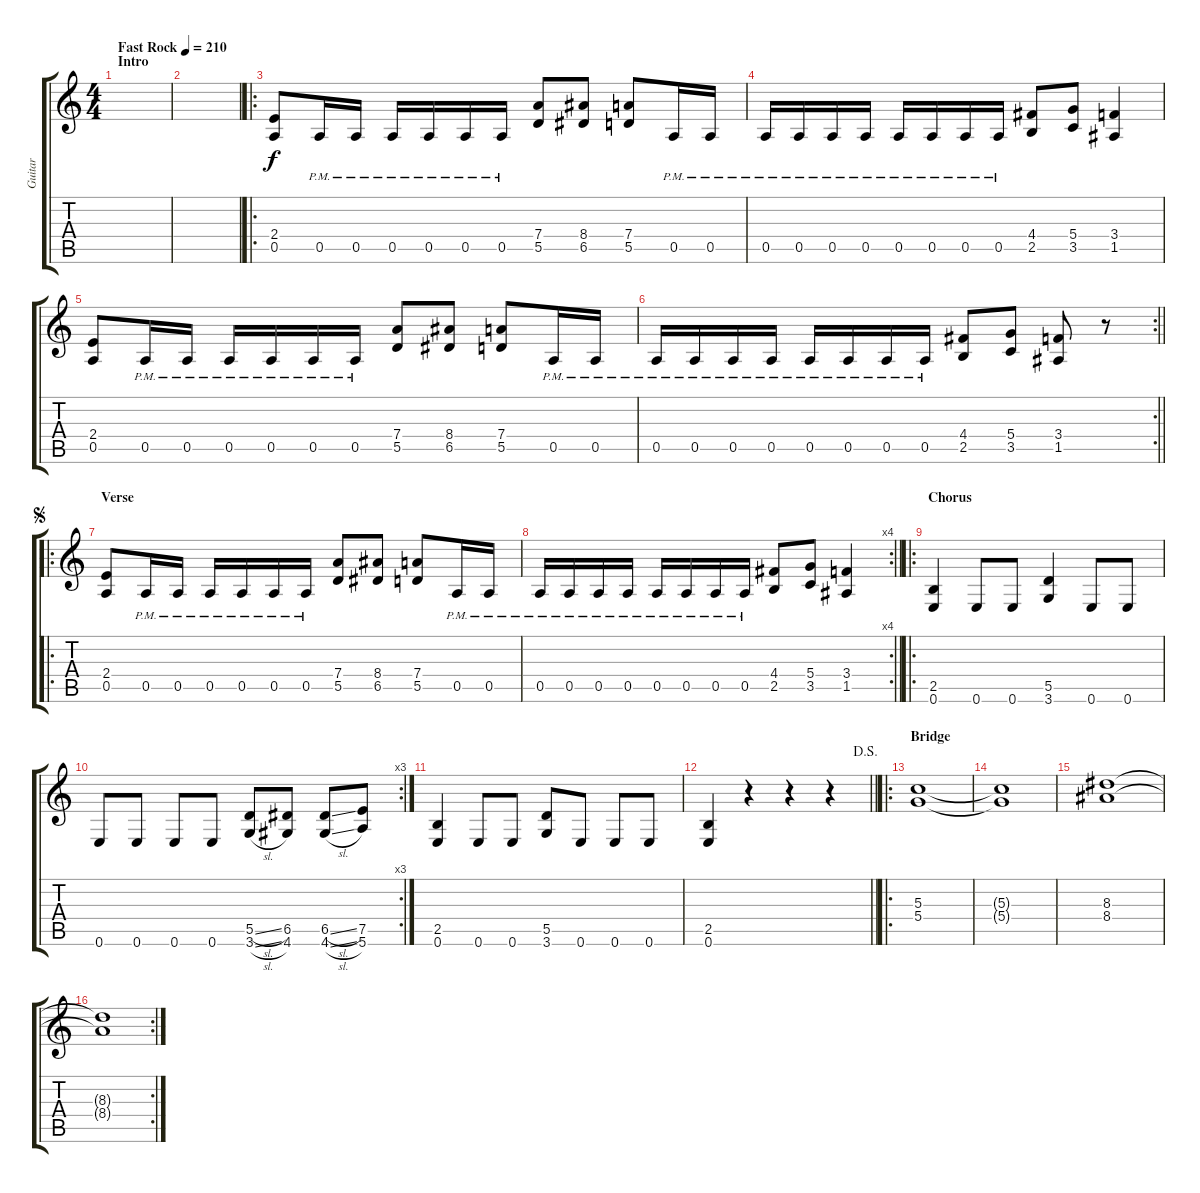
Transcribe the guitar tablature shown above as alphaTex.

\track ("Guitar" "Guitar") {instrument distortionguitar}
\staff {score tabs}
\tuning (E4 B3 G3 D3 A2 E2) {hide}
\ts (4 4)
\section ("" "Intro")
\tempo (210 "Fast Rock")
\clef g2
\ks c
|
|
\ro
(2.4 0.5).8 0.5{pm}.16 0.5{pm}.16 0.5{pm}.16 0.5{pm}.16 0.5{pm}.16 0.5{pm}.16 (7.4 5.5).8 (8.4 6.5).8 (7.4 5.5).8 0.5{pm}.16 0.5{pm}.16 |
0.5{pm}.16 0.5{pm}.16 0.5{pm}.16 0.5{pm}.16 0.5{pm}.16 0.5{pm}.16 0.5{pm}.16 0.5{pm}.16 (4.4 2.5).8 (5.4 3.5).8 (3.4 1.5).4 |
(2.4 0.5).8 0.5{pm}.16 0.5{pm}.16 0.5{pm}.16 0.5{pm}.16 0.5{pm}.16 0.5{pm}.16 (7.4 5.5).8 (8.4 6.5).8 (7.4 5.5).8 0.5{pm}.16 0.5{pm}.16 |
\rc 2
\barLineRight lightlight
0.5{pm}.16 0.5{pm}.16 0.5{pm}.16 0.5{pm}.16 0.5{pm}.16 0.5{pm}.16 0.5{pm}.16 0.5{pm}.16 (4.4 2.5).8 (5.4 3.5).8 (3.4 1.5).8 r.8 |
\ro
\section ("" "Verse")
\jump segno
(2.4 0.5).8 0.5{pm}.16 0.5{pm}.16 0.5{pm}.16 0.5{pm}.16 0.5{pm}.16 0.5{pm}.16 (7.4 5.5).8 (8.4 6.5).8 (7.4 5.5).8 0.5{pm}.16 0.5{pm}.16 |
\rc 4
\barLineRight lightlight
0.5{pm}.16 0.5{pm}.16 0.5{pm}.16 0.5{pm}.16 0.5{pm}.16 0.5{pm}.16 0.5{pm}.16 0.5{pm}.16 (4.4 2.5).8 (5.4 3.5).8 (3.4 1.5).4 |
\ro
\section ("" "Chorus")
(2.5 0.6).4 0.6.8 0.6.8 (5.5 3.6).4 0.6.8 0.6.8 |
\rc 3
0.6.8 0.6.8 0.6.8 0.6.8 (5.5{sl} 3.6{sl}).8 (6.5 4.6).8 (6.5{sl} 4.6{sl}).8 (7.5 5.6).8 |
(2.5 0.6).4 0.6.8 0.6.8 (5.5 3.6).8 0.6.8 0.6.8 0.6.8 |
\jump dalsegno
\barLineRight lightlight
(2.5 0.6).4 r.4 r.4 r.4 |
\ro
\section ("" "Bridge")
(5.3 5.4).1 |
(5.3{t} 5.4{t}).1 |
(8.3 8.4).1 |
\rc 2
(8.3{t} 8.4{t}).1
